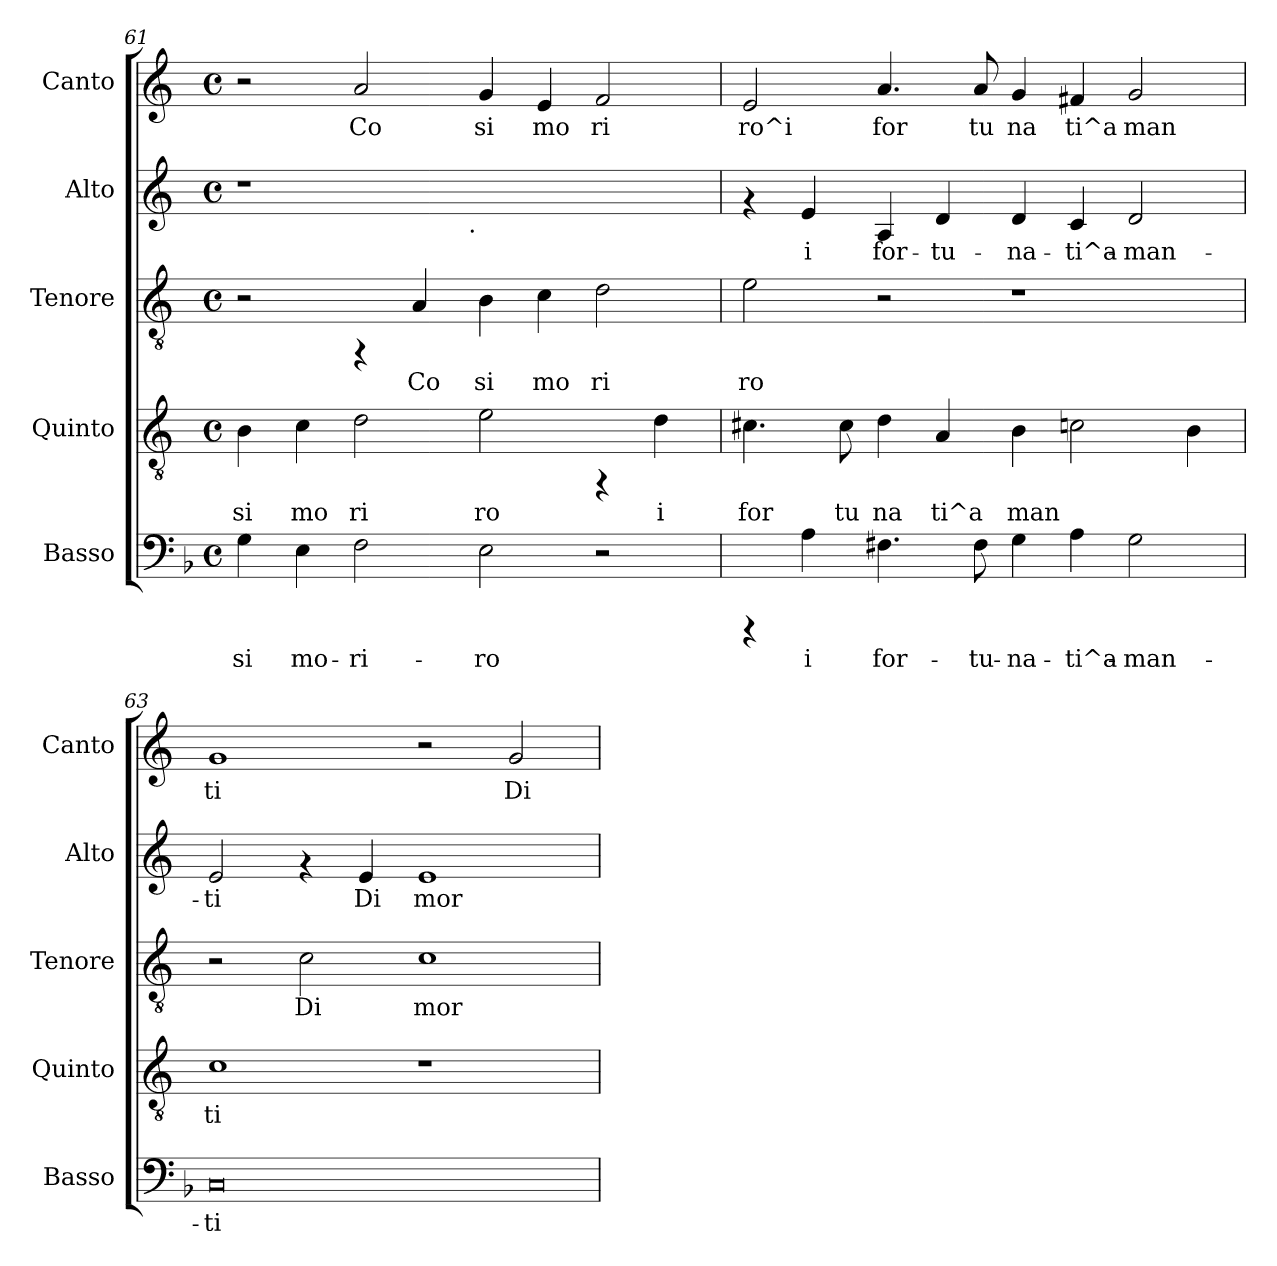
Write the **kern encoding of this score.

**kern	**text	**kern	**text	**kern	**text	**kern	**text	**kern	**text
*part5	*part5	*part4	*part4	*part3	*part3	*part2	*part2	*part1	*part1
*staff5	*staff5	*staff4	*staff4	*staff3	*staff3	*staff2	*staff2	*staff1	*staff1
*I"Basso	*	*I"Quinto	*	*I"Tenore	*	*I"Alto	*	*I"Canto	*
*I'Basso	*	*I'Quinto	*	*I'Tenore	*	*I'Alto	*	*I'Canto	*
*clefF4	*	*clefGv2	*	*clefGv2	*	*clefG2	*	*clefG2	*
*	*	*ITrd-3c-5	*	*ITrd-3c-5	*	*ITrd-3c-5	*	*ITrd-3c-5	*
*k[b-]	*	*k[b-]	*	*k[b-]	*	*k[b-]	*	*k[b-]	*
*F:	*	*F:	*	*F:	*	*F:	*	*F:	*
*M4/4	*	*M4/4	*	*M4/4	*	*M4/4	*	*M4/4	*
*met(c)	*	*met(c)	*	*met(c)	*	*met(c)	*	*met(c)	*
=61	=61	=61	=61	=61	=61	=61	=61	=61	=61
!	!LO:LY:b:cj	!	!LO:LY:b:cj	!	!	!	!	!	!
*	*	*	*	*	*	*^	*	*	*
4G\	-si	4e\	si	2r	.	1r	2ryy	.	2r	.
!	!LO:LY:b:cj	!	!LO:LY:b:cj	!	!	!	!	!	!	!
4E\	mo-	4f\	mo	.	.	.	.	.	.	.
!	!LO:LY:b:cj	!	!LO:LY:b:cj	!	!	!	!	!	!	!LO:LY:b:cj
2F\	-ri-	2g\	ri	4rFF	.	.	4ryy	.	2dd/	Co
!	!	!	!	!	!LO:LY:b:cj	!	!	!	!	!
.	.	.	.	4d/	Co	.	8...ryy	.	.	.
!	!	!	!	!	!	!	!LO:TX:b:t=.	!	!	!
.	.	.	.	.	.	.	1ryy	.	.	.
!	!LO:LY:b:cj	!	!LO:LY:b:cj	!	!LO:LY:b:cj	!	!	!	!	!LO:LY:b:cj
2E\	-ro	2a\	ro	4e\	si	1ryy	.	.	4cc/	si
!	!	!	!	!	!LO:LY:b:cj	!	!	!	!	!LO:LY:b:cj
.	.	.	.	4f\	mo	.	.	.	4a/	mo
!	!	!	!	!	!LO:LY:b:cj	!	!	!	!	!LO:LY:b:cj
2r	.	4rFF	.	2g\	ri	.	.	.	2b-/	ri
!	!	!	!LO:LY:b:cj	!	!	!	!	!	!	!
.	.	4g\	i	.	.	.	.	.	.	.
.	.	.	.	.	.	.	64ryy	.	.	.
=62	=62	=62	=62	=62	=62	=62	=62	=62	=62	=62
!	!	!	!LO:LY:b:cj	!	!LO:LY:b:cj	!	!	!	!	!LO:LY:b:cj
*	*	*	*	*	*	*v	*v	*	*	*
4rCCC	.	4.f#X\	for	2a\	ro	4rf	.	2a/	ro^i
!	!LO:LY:b:cj	!	!	!	!	!	!LO:LY:b:cj	!	!
4A\	i	.	.	.	.	4a/	i	.	.
!	!	!	!LO:LY:b:cj	!	!	!	!	!	!
.	.	8f#\	tu	.	.	.	.	.	.
!	!LO:LY:b:cj	!	!LO:LY:b:cj	!	!	!	!LO:LY:b:cj	!	!LO:LY:b:cj
4.F#X\	for-	4g\	na	2r	.	4d/	for-	4.dd/	for
!	!	!	!LO:LY:b:cj	!	!	!	!LO:LY:b:cj	!	!
.	.	4d/	ti^a	.	.	4g/	-tu-	.	.
!	!LO:LY:b:cj	!	!	!	!	!	!	!	!LO:LY:b:cj
8F#\	-tu-	.	.	.	.	.	.	8dd/	tu
!	!LO:LY:b:cj	!	!LO:LY:b:cj	!	!	!	!LO:LY:b:cj	!	!LO:LY:b:cj
4G\	-na-	4e\	man	1r	.	4g/	-na-	4cc/	na
!	!LO:LY:b:cj	!	!LO:LY:b:cj	!	!	!	!LO:LY:b:cj	!	!LO:LY:b:cj
4A\	-ti^a-	2f\	.	.	.	4f/	-ti^a-	4bn/	ti^a
!	!LO:LY:b:cj	!	!	!	!	!	!LO:LY:b:cj	!	!LO:LY:b:cj
2G\	-man-	.	.	.	.	2g/	-man-	2cc/	man
!	!	!	!LO:LY:b:cj	!	!	!	!	!	!
.	.	4e\	.	.	.	.	.	.	.
!!LO:LB:g=z
=63	=63	=63	=63	=63	=63	=63	=63	=63	=63
!	!LO:LY:b:cj	!	!LO:LY:b:cj	!	!	!	!LO:LY:b:cj	!	!LO:LY:b:cj
0C	-ti	1f	ti	2r	.	2a/	-ti	1cc	ti
!	!	!	!	!	!LO:LY:b:cj	!	!	!	!
.	.	.	.	2f\	Di	4rf	.	.	.
!	!	!	!	!	!	!	!LO:LY:b:cj	!	!
.	.	.	.	.	.	4a/	Di	.	.
!	!	!	!	!	!LO:LY:b:cj	!	!LO:LY:b:cj	!	!
.	.	1r	.	1f	mor-	1a	mor	2r	.
!	!	!	!	!	!	!	!	!	!LO:LY:b:cj
.	.	.	.	.	.	.	.	2cc/	Di
=	=	=	=	=	=	=	=	=	=
*-	*-	*-	*-	*-	*-	*-	*-	*-	*-
